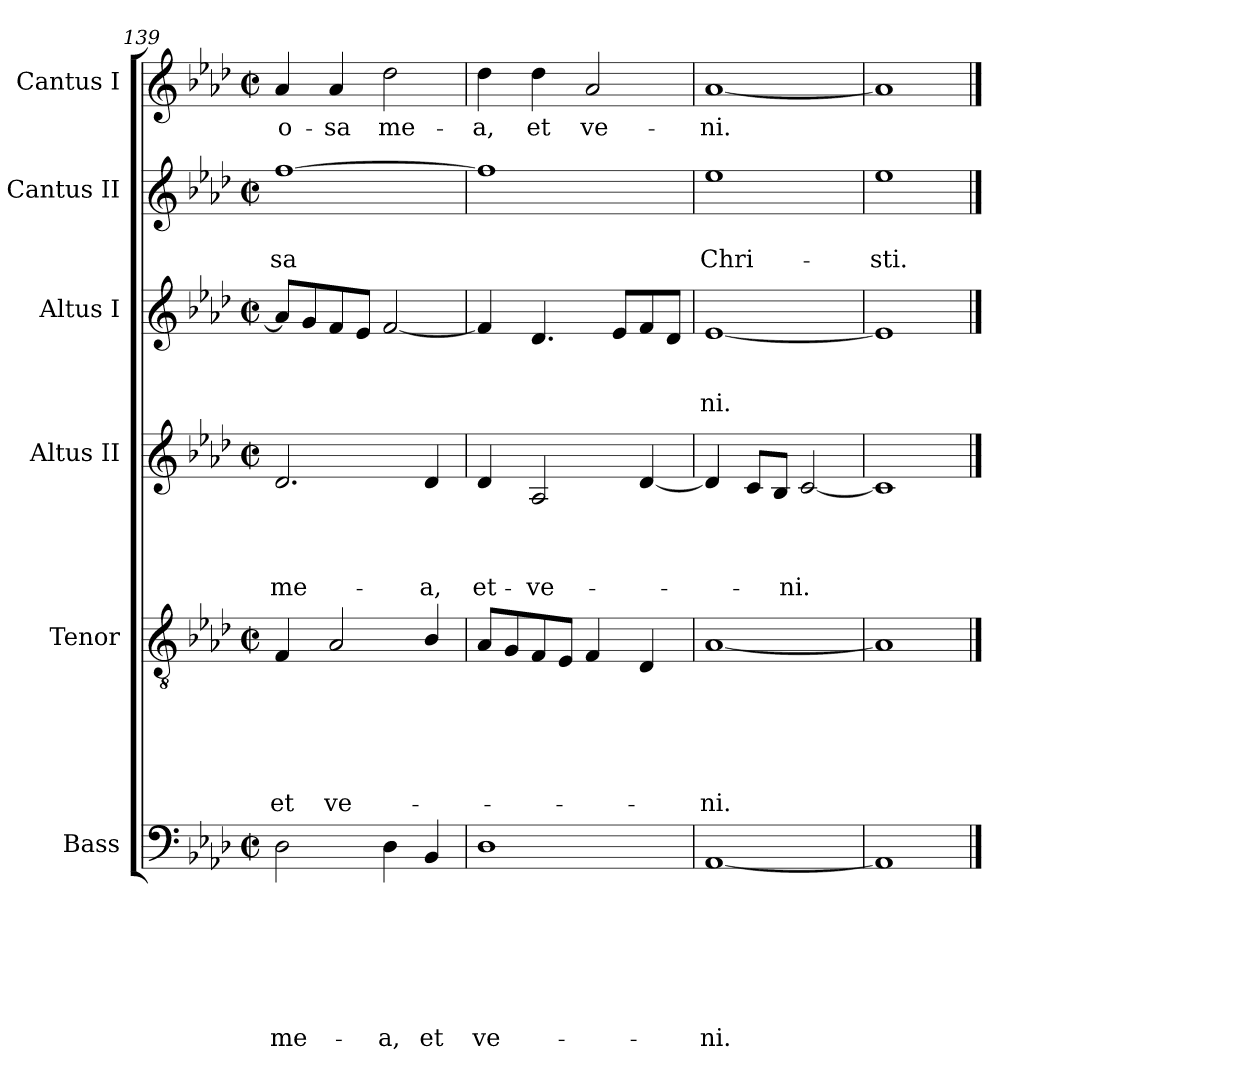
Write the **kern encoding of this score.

**kern	**text	**text	**text	**text	**text	**text	**text	**kern	**text	**text	**text	**text	**text	**text	**kern	**text	**text	**text	**text	**kern	**text	**text	**text	**kern	**text	**text	**kern	**text
*part6	*part6	*part6	*part6	*part6	*part6	*part6	*part6	*part5	*part5	*part5	*part5	*part5	*part5	*part5	*part4	*part4	*part4	*part4	*part4	*part3	*part3	*part3	*part3	*part2	*part2	*part2	*part1	*part1
*staff6	*staff6	*staff6	*staff6	*staff6	*staff6	*staff6	*staff6	*staff5	*staff5	*staff5	*staff5	*staff5	*staff5	*staff5	*staff4	*staff4	*staff4	*staff4	*staff4	*staff3	*staff3	*staff3	*staff3	*staff2	*staff2	*staff2	*staff1	*staff1
*I"Bass	*	*	*	*	*	*	*	*I"Tenor	*	*	*	*	*	*	*I"Altus II	*	*	*	*	*I"Altus I	*	*	*	*I"Cantus II	*	*	*I"Cantus I	*
*I'B.	*	*	*	*	*	*	*	*I'T.	*	*	*	*	*	*	*I'A. II	*	*	*	*	*I'A. I	*	*	*	*I'S. II	*	*	*I'S. I	*
*clefF4	*	*	*	*	*	*	*	*clefGv2	*	*	*	*	*	*	*clefG2	*	*	*	*	*clefG2	*	*	*	*clefG2	*	*	*clefG2	*
*k[b-e-a-d-]	*	*	*	*	*	*	*	*k[b-e-a-d-]	*	*	*	*	*	*	*k[b-e-a-d-]	*	*	*	*	*k[b-e-a-d-]	*	*	*	*k[b-e-a-d-]	*	*	*k[b-e-a-d-]	*
*A-:	*	*	*	*	*	*	*	*A-:	*	*	*	*	*	*	*A-:	*	*	*	*	*A-:	*	*	*	*A-:	*	*	*A-:	*
*M2/2	*	*	*	*	*	*	*	*M2/2	*	*	*	*	*	*	*M2/2	*	*	*	*	*M2/2	*	*	*	*M2/2	*	*	*M2/2	*
*met(c|)	*	*	*	*	*	*	*	*met(c|)	*	*	*	*	*	*	*met(c|)	*	*	*	*	*met(c|)	*	*	*	*met(c|)	*	*	*met(c|)	*
=139	=139	=139	=139	=139	=139	=139	=139	=139	=139	=139	=139	=139	=139	=139	=139	=139	=139	=139	=139	=139	=139	=139	=139	=139	=139	=139	=139	=139
!	!	!	!	!	!	!	!LO:LY:b	!	!	!	!	!	!	!LO:LY:b	!	!	!	!	!LO:LY:b	!	!	!	!	!	!	!LO:LY:b	!	!LO:LY:b
2D-\	.	.	.	.	.	.	me-	4F/	.	.	.	.	.	et	2.d-/	.	.	.	me-	8a-/L]	.	.	.	[>1ff	.	-sa	4a-/	-o-
.	.	.	.	.	.	.	.	.	.	.	.	.	.	.	.	.	.	.	.	8g/	.	.	.	.	.	.	.	.
!	!	!	!	!	!	!	!	!	!	!	!	!	!	!LO:LY:b	!	!	!	!	!	!	!	!	!	!	!	!	!	!LO:LY:b
.	.	.	.	.	.	.	.	2A-/	.	.	.	.	.	ve-	.	.	.	.	.	8f/	.	.	.	.	.	.	4a-/	-sa
.	.	.	.	.	.	.	.	.	.	.	.	.	.	.	.	.	.	.	.	8e-/J	.	.	.	.	.	.	.	.
!	!	!	!	!	!	!	!LO:LY:b	!	!	!	!	!	!	!	!	!	!	!	!	!	!	!	!	!	!	!	!	!LO:LY:b
4D-\	.	.	.	.	.	.	-a,	.	.	.	.	.	.	.	.	.	.	.	.	[<2f/	.	.	.	.	.	.	2dd-\	me-
!	!	!	!	!	!	!	!LO:LY:b	!	!	!	!	!	!	!	!	!	!	!	!LO:LY:b	!	!	!	!	!	!	!	!	!
4BB-/	.	.	.	.	.	.	et	4B-/	.	.	.	.	.	.	4d-/	.	.	.	-a,	.	.	.	.	.	.	.	.	.
=140	=140	=140	=140	=140	=140	=140	=140	=140	=140	=140	=140	=140	=140	=140	=140	=140	=140	=140	=140	=140	=140	=140	=140	=140	=140	=140	=140	=140
!	!	!	!	!	!	!	!LO:LY:b	!	!	!	!	!	!	!	!	!	!	!	!LO:LY:b	!	!	!	!	!	!	!	!	!LO:LY:b
1D-	.	.	.	.	.	.	ve-	8A-/L	.	.	.	.	.	.	4d-/	.	.	.	et-	4f/]	.	.	.	1ff]	.	.	4dd-\	-a,
.	.	.	.	.	.	.	.	8G/	.	.	.	.	.	.	.	.	.	.	.	.	.	.	.	.	.	.	.	.
!	!	!	!	!	!	!	!	!	!	!	!	!	!	!	!	!	!	!	!LO:LY:b	!	!	!	!	!	!	!	!	!LO:LY:b
.	.	.	.	.	.	.	.	8F/	.	.	.	.	.	.	2A-/	.	.	.	-ve-	4.d-/	.	.	.	.	.	.	4dd-\	et
.	.	.	.	.	.	.	.	8E-/J	.	.	.	.	.	.	.	.	.	.	.	.	.	.	.	.	.	.	.	.
!	!	!	!	!	!	!	!	!	!	!	!	!	!	!	!	!	!	!	!	!	!	!	!	!	!	!	!	!LO:LY:b
.	.	.	.	.	.	.	.	4F/	.	.	.	.	.	.	.	.	.	.	.	.	.	.	.	.	.	.	2a-/	ve-
.	.	.	.	.	.	.	.	.	.	.	.	.	.	.	.	.	.	.	.	8e-/L	.	.	.	.	.	.	.	.
.	.	.	.	.	.	.	.	4D-/	.	.	.	.	.	.	[<4d-/	.	.	.	.	8f/	.	.	.	.	.	.	.	.
.	.	.	.	.	.	.	.	.	.	.	.	.	.	.	.	.	.	.	.	8d-/J	.	.	.	.	.	.	.	.
=141	=141	=141	=141	=141	=141	=141	=141	=141	=141	=141	=141	=141	=141	=141	=141	=141	=141	=141	=141	=141	=141	=141	=141	=141	=141	=141	=141	=141
!	!	!	!	!	!	!	!LO:LY:b	!	!	!	!	!	!	!LO:LY:b	!	!	!	!	!	!	!	!	!LO:LY:b	!	!	!LO:LY:b	!	!LO:LY:b
[<1AA-	.	.	.	.	.	.	-ni.	[<1A-	.	.	.	.	.	-ni.	4d-/]	.	.	.	.	[<1e-	.	.	-ni.	1ee-	.	Chri-	[<1a-	-ni.
.	.	.	.	.	.	.	.	.	.	.	.	.	.	.	8c/L	.	.	.	.	.	.	.	.	.	.	.	.	.
.	.	.	.	.	.	.	.	.	.	.	.	.	.	.	8B-/J	.	.	.	.	.	.	.	.	.	.	.	.	.
!	!	!	!	!	!	!	!	!	!	!	!	!	!	!	!	!	!	!	!LO:LY:b	!	!	!	!	!	!	!	!	!
.	.	.	.	.	.	.	.	.	.	.	.	.	.	.	[<2c/	.	.	.	-ni.	.	.	.	.	.	.	.	.	.
=142	=142	=142	=142	=142	=142	=142	=142	=142	=142	=142	=142	=142	=142	=142	=142	=142	=142	=142	=142	=142	=142	=142	=142	=142	=142	=142	=142	=142
!	!	!	!	!	!	!	!	!	!	!	!	!	!	!	!	!	!	!	!	!	!	!	!	!	!	!LO:LY:b	!	!
1AA-]	.	.	.	.	.	.	.	1A-]	.	.	.	.	.	.	1c]	.	.	.	.	1e-]	.	.	.	1ee-	.	-sti.	1a-]	.
==	==	==	==	==	==	==	==	==	==	==	==	==	==	==	==	==	==	==	==	==	==	==	==	==	==	==	==	==
*-	*-	*-	*-	*-	*-	*-	*-	*-	*-	*-	*-	*-	*-	*-	*-	*-	*-	*-	*-	*-	*-	*-	*-	*-	*-	*-	*-	*-
